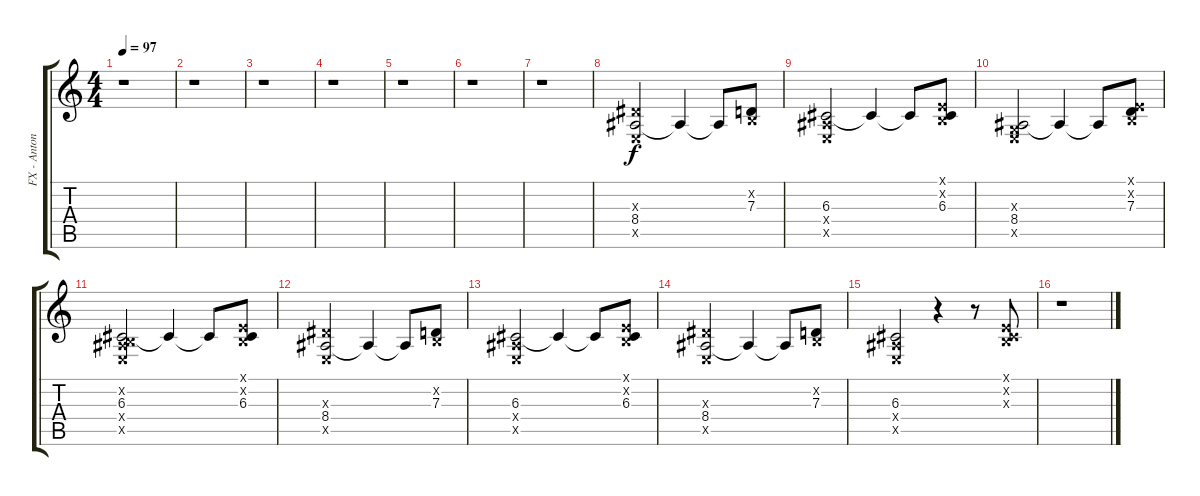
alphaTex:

\track ("FX - Antony" "FX - Anton") {instrument lead1square}
\staff {score tabs}
\tuning (E4 B3 G3 D3 A2 E2) {hide}
\ts (4 4)
\tempo 97
\clef g2
\ks c
r.1{dy f} |
r.1 |
r.1 |
r.1 |
r.1 |
r.1 |
r.1 |
(8.3{x} 8.4 7.5{x}).2{volume 6} 8.4{t}.4 8.4{t}.8 (0.2{x} 7.3).8{volume 10} |
(6.3 8.4{x} 7.5{x}).2{volume 10} 6.3{t}.4{volume 10} 6.3{t}.8 (0.1{x} 0.2{x} 6.3).8 |
(0.3{x} 8.4 7.5{x}).2 8.4{t}.4 8.4{t}.8 (0.1{x} 0.2{x} 7.3).8 |
(0.2{x} 6.3 8.4{x} 7.5{x}).2 6.3{t}.4 6.3{t}.8 (0.1{x} 0.2{x} 6.3).8 |
(8.3{x} 8.4 7.5{x}).2 8.4{t}.4 8.4{t}.8 (0.2{x} 7.3).8 |
(6.3 8.4{x} 7.5{x}).2 6.3{t}.4 6.3{t}.8 (0.1{x} 0.2{x} 6.3).8 |
(8.3{x} 8.4 7.5{x}).2 8.4{t}.4 8.4{t}.8 (0.2{x} 7.3).8 |
(6.3 8.4{x} 7.5{x}).2 r.4 r.8 (0.1{x} 0.2{x} 6.3{x}).8 |
r.1
